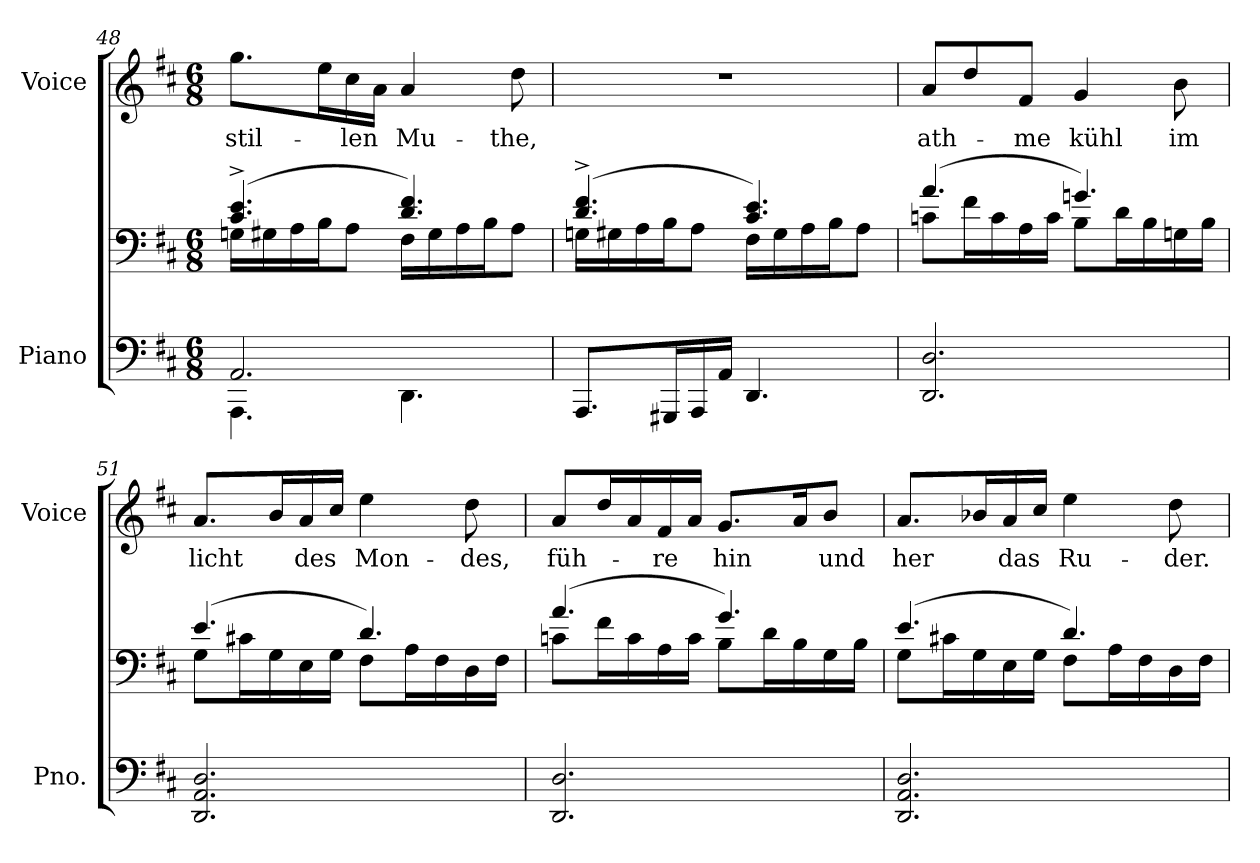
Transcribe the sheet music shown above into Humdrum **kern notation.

**kern	**kern	**kern	**text
*part2	*part2	*part1	*part1
*staff3	*staff2	*staff1	*staff1
*I"Piano	*	*I"Voice	*
*I'Pno.	*	*I'Voice	*
*clefF4	*clefF4	*clefG2	*
*k[f#c#]	*k[f#c#]	*k[f#c#]	*
*D:	*D:	*D:	*
*M6/8	*M6/8	*M6/8	*
=48	=48	=48	=48
*^	*^	*	*
!	!	!	!	!	!LO:LY:b:color=#000000
2.AAi/	4.AAAi\	(4.c#i/^ 4.ei^	16Gni\LL	8.ggi\L	stil-
.	.	.	16G#Xi\	.	.
.	.	.	16Ai\	.	.
.	.	.	16Bi\J	16eei\L	.
!	!	!	!	!	!LO:LY:b:color=#000000
.	.	.	8Ai\J	16cc#i\	-len
.	.	.	.	16ai\JJ	.
!	!	!	!	!	!LO:LY:b:color=#000000
.	4.DDi\	4.di/ 4.f#i)	16F#i\LL	4ai/	Mu-
.	.	.	16G#i\	.	.
.	.	.	16Ai\	.	.
.	.	.	16Bi\J	.	.
!	!	!	!	!	!LO:LY:b:color=#000000
.	.	.	8Ai\J	8ddi\	-the,
*v	*v	*	*	*	*
=49	=49	=49	=49	=49
!	!	!	!LO:N:vis=1	!
8.AAAi/L	(4.di/^ 4.f#i^	16Gni\LL	2.r	.
.	.	16G#Xi\	.	.
.	.	16Ai\	.	.
16GGG#Xi/L	.	16Bi\J	.	.
16AAAi/	.	8Ai\J	.	.
16AAi/JJ	.	.	.	.
4.DDi/	4.c#i/ 4.ei)	16F#i\LL	.	.
.	.	16G#i\	.	.
.	.	16Ai\	.	.
.	.	16Bi\J	.	.
.	.	8Ai\J	.	.
!!LO:LB:g=z
=50	=50	=50	=50	=50
!	!	!	!	!LO:LY:b:color=#000000
2.DDi/ 2.Di	(4.ai/	8cni\L	8ai/L	ath-
.	.	16f#i\L	8ddi/	.
.	.	16ci\	.	.
!	!	!	!	!LO:LY:b:color=#000000
.	.	16Ai\	8f#i/J	-me
.	.	16ci\JJ	.	.
!	!	!	!	!LO:LY:b:color=#000000
.	4.gni/)	8Bi\L	4gi/	kühl
.	.	16di\L	.	.
.	.	16Bi\	.	.
!	!	!	!	!LO:LY:b:color=#000000
.	.	16Gni\	8bi\	im
.	.	16Bi\JJ	.	.
=51	=51	=51	=51	=51
!	!	!	!	!LO:LY:b:color=#000000
2.DDi/ 2.AAi 2.Di	(4.ei/	8Gi\L	8.ai/L	licht
.	.	16c#Xi\L	.	.
.	.	16Gi\	16bi/L	.
!	!	!	!	!LO:LY:b:color=#000000
.	.	16Ei\	16ai/	des
.	.	16Gi\JJ	16cc#i/JJ	.
!	!	!	!	!LO:LY:b:color=#000000
.	4.di/)	8F#i\L	4eei\	Mon-
.	.	16Ai\L	.	.
.	.	16F#i\	.	.
!	!	!	!	!LO:LY:b:color=#000000
.	.	16Di\	8ddi\	-des,
.	.	16F#i\JJ	.	.
=52	=52	=52	=52	=52
!	!	!	!	!LO:LY:b:color=#000000
2.DDi/ 2.Di	(4.ai/	8cni\L	8ai/L	füh-
.	.	16f#i\L	16ddi/L	.
.	.	16ci\	16ai/	.
!	!	!	!	!LO:LY:b:color=#000000
.	.	16Ai\	16f#i/	-re
.	.	16ci\JJ	16ai/JJ	.
!	!	!	!	!LO:LY:b:color=#000000
.	4.gi/)	8Bi\L	8.gi/L	hin
.	.	16di\L	.	.
.	.	16Bi\	16ai/k	.
!	!	!	!	!LO:LY:b:color=#000000
.	.	16Gi\	8bi/J	und
.	.	16Bi\JJ	.	.
!!LO:LB:g=z
=53	=53	=53	=53	=53
!	!	!	!	!LO:LY:b:color=#000000
2.DDi/ 2.AAi 2.Di	(4.ei/	8Gi\L	8.ai/L	her
.	.	16c#Xi\L	.	.
.	.	16Gi\	16b-Xi/L	.
!	!	!	!	!LO:LY:b:color=#000000
.	.	16Ei\	16ai/	das
.	.	16Gi\JJ	16cc#i/JJ	.
!	!	!	!	!LO:LY:b:color=#000000
.	4.di/)	8F#i\L	4eei\	Ru-
.	.	16Ai\L	.	.
.	.	16F#i\	.	.
!	!	!	!	!LO:LY:b:color=#000000
.	.	16Di\	8ddi\	-der.
.	.	16F#i\JJ	.	.
*	*v	*v	*	*
=	=	=	=
*-	*-	*-	*-
